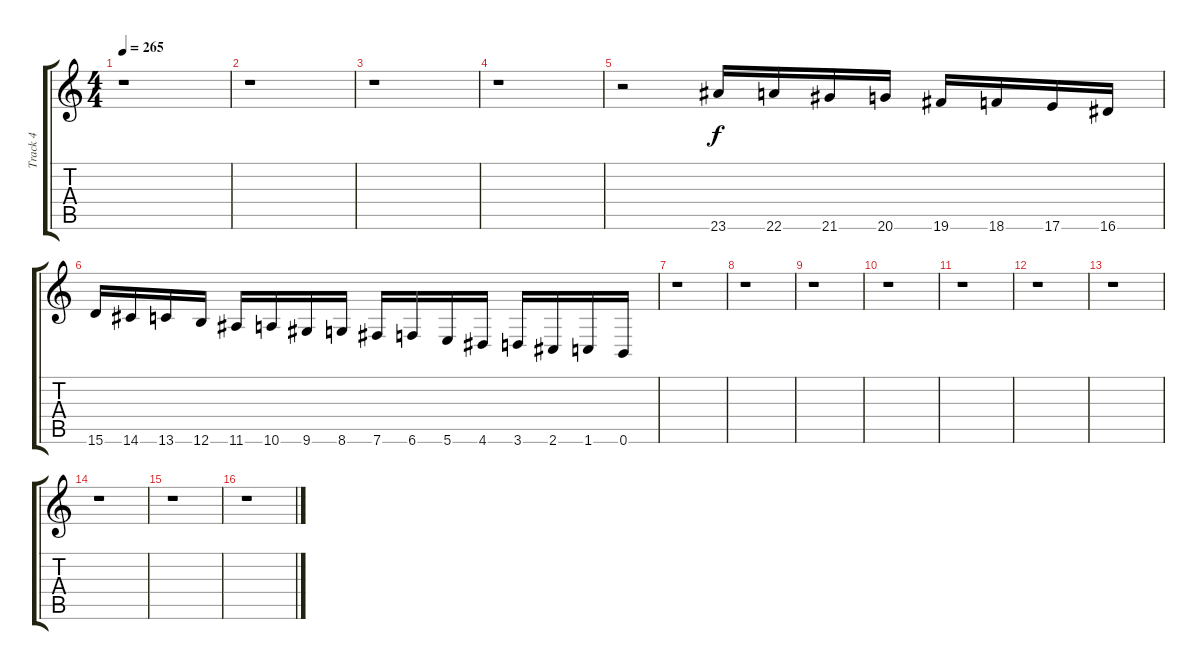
\track ("Track 4" "Track 4") {instrument distortionguitar}
\staff {score tabs}
\tuning (Db4 Ab3 E3 B2 Gb2 B1) {hide}
\ts (4 4)
\tempo 265
\clef g2
\ks c
r.1{dy f} |
r.1 |
r.1 |
r.1 |
r.2 23.6.16 22.6.16 21.6.16 20.6.16 19.6.16 18.6.16 17.6.16 16.6.16 |
15.6.16 14.6.16 13.6.16 12.6.16 11.6.16 10.6.16 9.6.16 8.6.16 7.6.16 6.6.16 5.6.16 4.6.16 3.6.16 2.6.16 1.6.16 0.6.16 |
r.1 |
r.1 |
r.1 |
r.1 |
r.1 |
r.1 |
r.1 |
r.1 |
r.1 |
r.1
